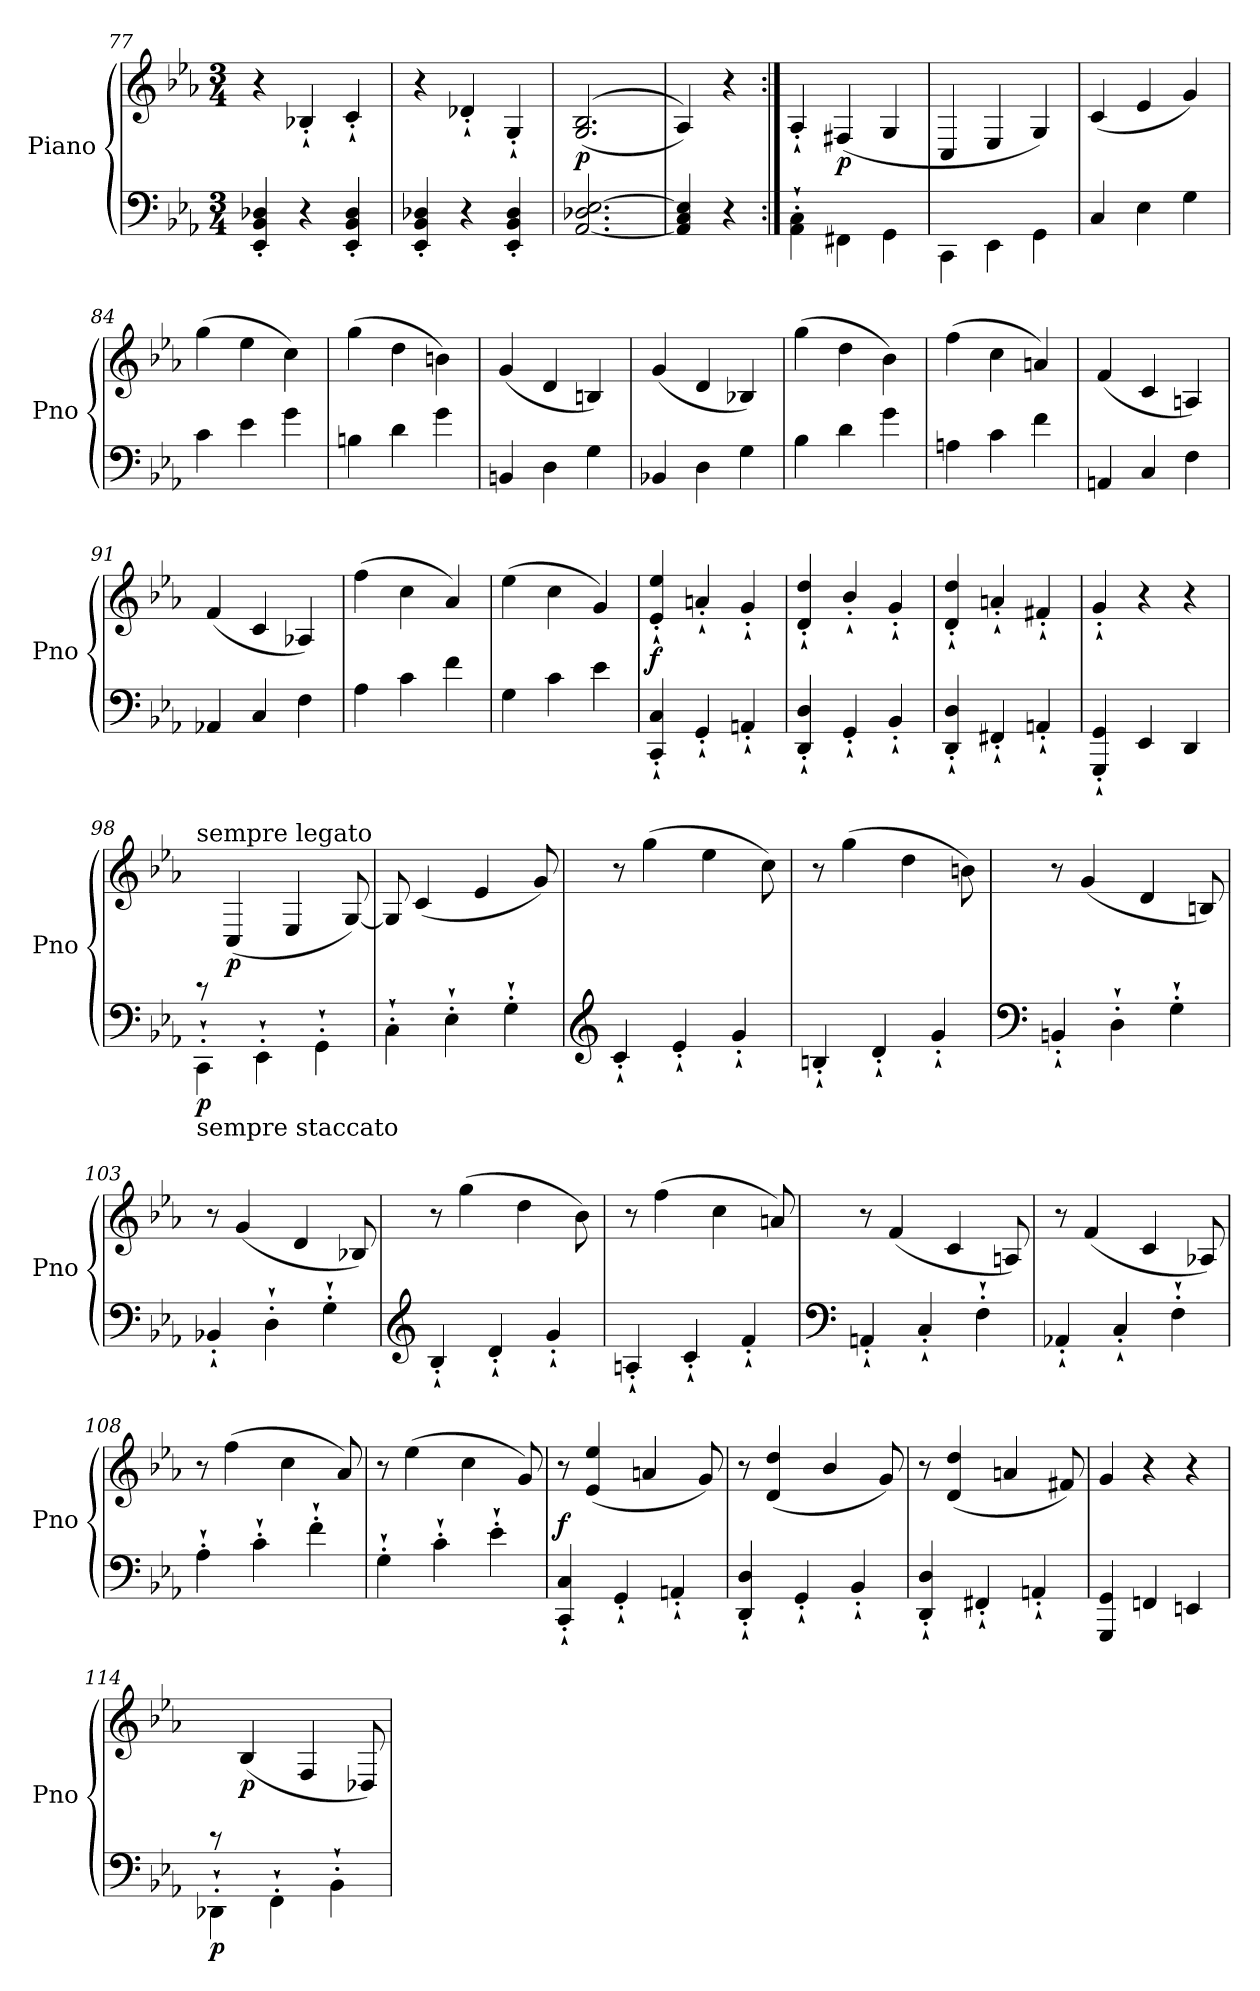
**kern	**kern	**dynam
*part1	*part1	*part1
*staff2	*staff1	*staff1/2
*I"Piano	*	*
*I'Pno	*	*
*clefF4	*clefG2	*
*k[b-e-a-]	*k[b-e-a-]	*
*E-:	*E-:	*
*M3/4	*M3/4	*
=77	=77	=77
4EE-/' 4BB-/' 4D-X/'	4r	.
4r	4B-X'`/	.
4EE-/' 4BB-/' 4D-/'	4c'`/	.
=78	=78	=78
4EE-/' 4BB-/' 4D-X/'	4r	.
4r	4d-X'`/	.
4EE-/' 4BB-/' 4D-/'	4G'`/	.
!!LO:LB:g=z
=79	=79	=79
!	!	!LO:DY:b
[2.AA-/ 2.D-X/ [2.E-/	(<(<2.G/ 2.B-/	p
=80	=80	=80
4AA-/] 4C/ 4E-/]	4A-/))	.
4r	4r	.
=81:|!	=81:|!	=81:|!
4AA-\'` 4C\'`	4A-'`/	.
!	!	!LO:DY:b
4FF#X\	(>4F#X/	p
4GG\	4G/	.
=82	=82	=82
4CC\	4C/	.
4EE-\	4E-/	.
4GG\	4G/)	.
=83	=83	=83
4C/	(<4c/	.
4E-\	4e-/	.
4G\	4g/)	.
=84	=84	=84
4c\	(>4gg\	.
4e-\	4ee-\	.
4g\	4cc\)	.
=85	=85	=85
4Bn\	(>4gg\	.
4d\	4dd\	.
4g\	4bn\)	.
=86	=86	=86
4BBn/	(<4g/	.
4D\	4d/	.
4G\	4Bn/)	.
=87	=87	=87
4BB-X/	(<4g/	.
4D\	4d/	.
4G\	4B-X/)	.
=88	=88	=88
4B-\	(>4gg\	.
4d\	4dd\	.
4g\	4b-\)	.
!!LO:LB:g=z
=89	=89	=89
4An\	(>4ff\	.
4c\	4cc\	.
4f\	4an/)	.
=90	=90	=90
4AAn/	(<4f/	.
4C/	4c/	.
4F\	4An/)	.
=91	=91	=91
4AA-X/	(<4f/	.
4C/	4c/	.
4F\	4A-X/)	.
=92	=92	=92
4A-\	(>4ff\	.
4c\	4cc\	.
4f\	4a-/)	.
=93	=93	=93
4G\	(>4ee-\	.
4c\	4cc\	.
4e-\	4g/)	.
=94	=94	=94
!	!	!LO:DY:b
4CC/'` 4C/'`	4e-/'` 4ee-/'`	f
4GG'`/	4an'`/	.
4AAn'`/	4g'`/	.
=95	=95	=95
4DD/'` 4D/'`	4d/'` 4dd/'`	.
4GG'`/	4b-'`/	.
4BB-'`/	4g'`/	.
=96	=96	=96
4DD/'` 4D/'`	4d/'` 4dd/'`	.
4FF#X'`/	4an'`/	.
4AAn'`/	4f#X'`/	.
=97	=97	=97
4GGG/'` 4GG/'`	4g'`/	.
4EE-/	4r	.
4DD/	4r	.
!!LO:PB:g=z
=98	=98	=98
!	!LO:TX:a:t=sempre legato	!
!LO:TX:b:t=sempre staccato	!	!
!	!	!LO:DY:b=2
4CC'`\	8rAAA	p
!	!	!LO:DY:b
.	(<4C/	p
4EE-'`\	.	.
.	4E-/	.
4GG'`\	.	.
.	[8G/)	.
=99	=99	=99
4C'`\	8G/]	.
.	(<4c/	.
4E-'`\	.	.
.	4e-/	.
4G'`\	.	.
.	8g/)	.
=100	=100	=100
*clefG2	*	*
4c'`/	8r	.
.	(>4gg\	.
4e-'`/	.	.
.	4ee-\	.
4g'`/	.	.
.	8cc\)	.
=101	=101	=101
4Bn'`/	8r	.
.	(>4gg\	.
4d'`/	.	.
.	4dd\	.
4g'`/	.	.
.	8bn\)	.
=102	=102	=102
*clefF4	*	*
4BBn'`/	8r	.
.	(<4g/	.
4D'`\	.	.
.	4d/	.
4G'`\	.	.
.	8Bn/)	.
=103	=103	=103
4BB-X'`/	8r	.
.	(<4g/	.
4D'`\	.	.
.	4d/	.
4G'`\	.	.
.	8B-X/)	.
!!LO:LB:g=z
=104	=104	=104
*clefG2	*	*
4B-'`/	8r	.
.	(>4gg\	.
4d'`/	.	.
.	4dd\	.
4g'`/	.	.
.	8b-\)	.
=105	=105	=105
4An'`/	8r	.
.	(>4ff\	.
4c'`/	.	.
.	4cc\	.
4f'`/	.	.
.	8an/)	.
=106	=106	=106
*clefF4	*	*
4AAn'`/	8r	.
.	(<4f/	.
4C'`/	.	.
.	4c/	.
4F'`\	.	.
.	8An/)	.
=107	=107	=107
4AA-X'`/	8r	.
.	(<4f/	.
4C'`/	.	.
.	4c/	.
4F'`\	.	.
.	8A-X/)	.
=108	=108	=108
4A-'`\	8r	.
.	(>4ff\	.
4c'`\	.	.
.	4cc\	.
4f'`\	.	.
.	8a-/)	.
=109	=109	=109
4G'`\	8r	.
.	(>4ee-\	.
4c'`\	.	.
.	4cc\	.
4e-'`\	.	.
.	8g/)	.
!!LO:LB:g=z
=110	=110	=110
!	!	!LO:DY:a=2
4CC/'` 4C/'`	8r	f
.	(<4e-/ 4ee-/	.
4GG'`/	.	.
.	4an/	.
4AAn'`/	.	.
.	8g/)	.
=111	=111	=111
4DD/'` 4D/'`	8r	.
.	(<4d/ 4dd/	.
4GG'`/	.	.
.	4b-/	.
4BB-'`/	.	.
.	8g/)	.
=112	=112	=112
4DD/'` 4D/'`	8r	.
.	(<4d/ 4dd/	.
4FF#X'`/	.	.
.	4an/	.
4AAn'`/	.	.
.	8f#X/)	.
=113	=113	=113
4GGG/ 4GG/	4g/	.
4FFn/	4r	.
4EEn/	4r	.
=114	=114	=114
!	!	!LO:DY:b=2
4DD-X'`\	8rAAA	p
!	!	!LO:DY:b
.	(<4B-/	p
4FF'`\	.	.
.	4F/	.
4BB-'`\	.	.
.	8D-X/)	.
=	=	=
*-	*-	*-
